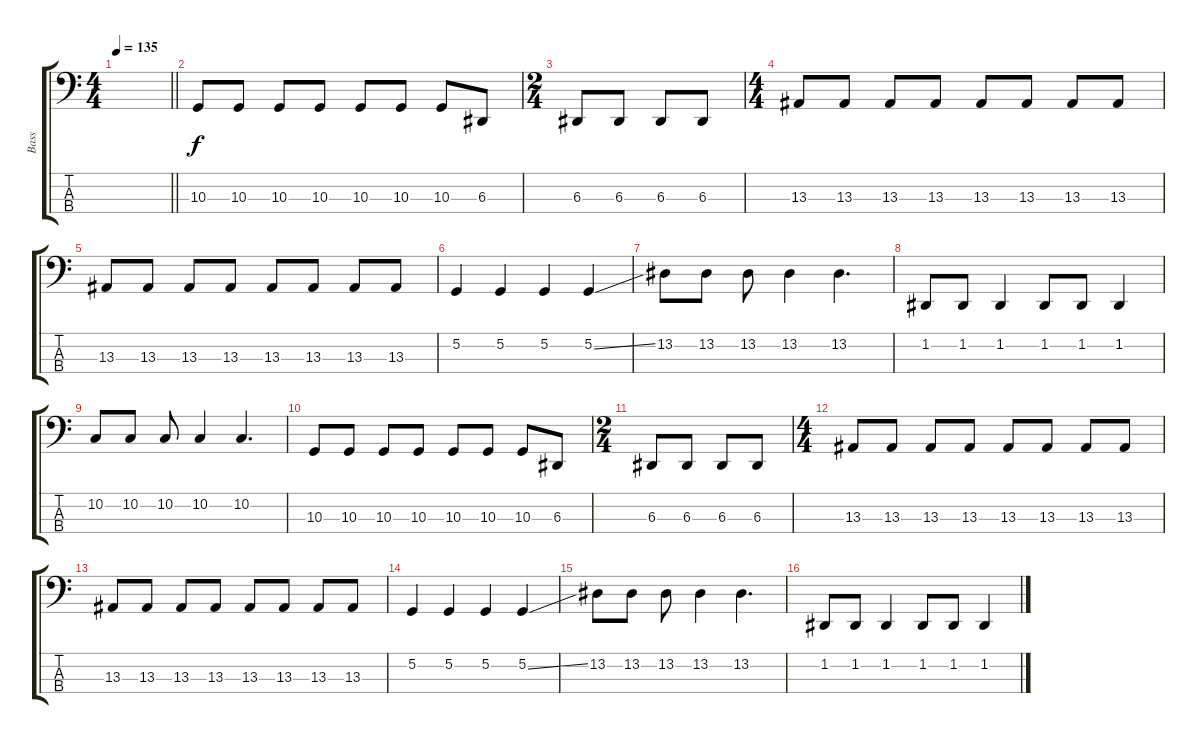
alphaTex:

\track ("Bass" "Bass") {instrument lead8bassandlead}
\staff {score tabs}
\tuning (G2 D2 A1 D1) {hide}
\ts (4 4)
\tempo 135
\clef f4
\barLineRight lightlight
\ks c
|
\section ("" "")
10.3.8 10.3.8 10.3.8 10.3.8 10.3.8 10.3.8 10.3.8 6.3.8 |
\ts (2 4)
6.3.8 6.3.8 6.3.8 6.3.8 |
\ts (4 4)
13.3.8 13.3.8 13.3.8 13.3.8 13.3.8 13.3.8 13.3.8 13.3.8 |
13.3.8 13.3.8 13.3.8 13.3.8 13.3.8 13.3.8 13.3.8 13.3.8 |
5.2.4 5.2.4 5.2.4 5.2{ss}.4 |
13.2.8 13.2.8 13.2.8 13.2.4 13.2.4{d} |
1.2.8 1.2.8 1.2.4 1.2.8 1.2.8 1.2.4 |
10.2.8 10.2.8 10.2.8 10.2.4 10.2.4{d} |
10.3.8 10.3.8 10.3.8 10.3.8 10.3.8 10.3.8 10.3.8 6.3.8 |
\ts (2 4)
6.3.8 6.3.8 6.3.8 6.3.8 |
\ts (4 4)
13.3.8 13.3.8 13.3.8 13.3.8 13.3.8 13.3.8 13.3.8 13.3.8 |
13.3.8 13.3.8 13.3.8 13.3.8 13.3.8 13.3.8 13.3.8 13.3.8 |
5.2.4 5.2.4 5.2.4 5.2{ss}.4 |
13.2.8 13.2.8 13.2.8 13.2.4 13.2.4{d} |
1.2.8 1.2.8 1.2.4 1.2.8 1.2.8 1.2.4
